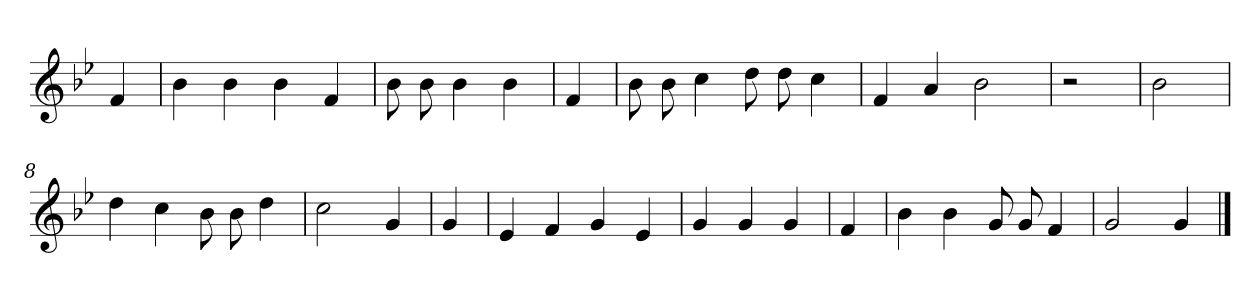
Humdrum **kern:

**kern
*part1
*staff1
*clefG2
*k[b-e-]
*g:
=
4f
=1
4b-
4b-
4b-
4f
=2
8b-
8b-
4b-
4b-
=3
4f
=4
8b-
8b-
4cc
8dd
8dd
4cc
=5
4f
4a
2b-
=6
2r
=7
2b-
=8
4dd
4cc
8b-
8b-
4dd
=9
2cc
4g
=10
4g
=11
4e-
4f
4g
4e-
=12
4g
4g
4g
=13
4f
=14
4b-
4b-
8g
8g
4f
=15
2g
4g
==
*-
